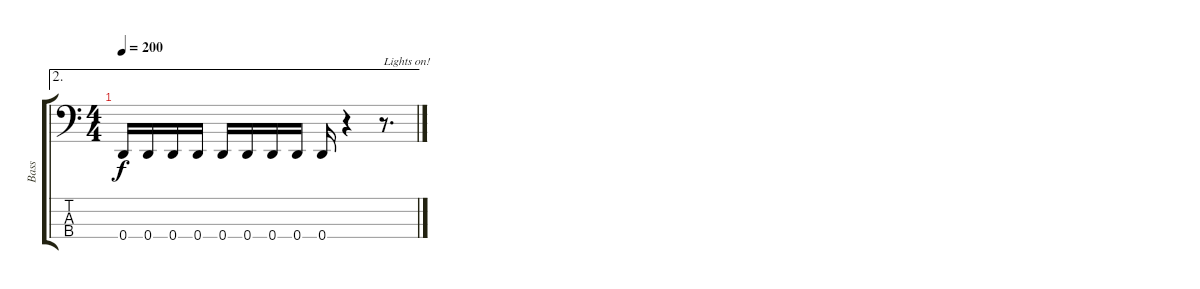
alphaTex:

\track ("Bass" "Bass") {instrument electricbassfinger}
\staff {score tabs}
\tuning (G2 D2 A1 D1) {hide}
\ae 2
\ts (4 4)
\tempo 200
\clef f4
\ks c
0.4.16{dy f} 0.4.16 0.4.16 0.4.16 0.4.16 0.4.16 0.4.16 0.4.16 0.4.16 r.4 r.8{d txt "Lights on!"}
